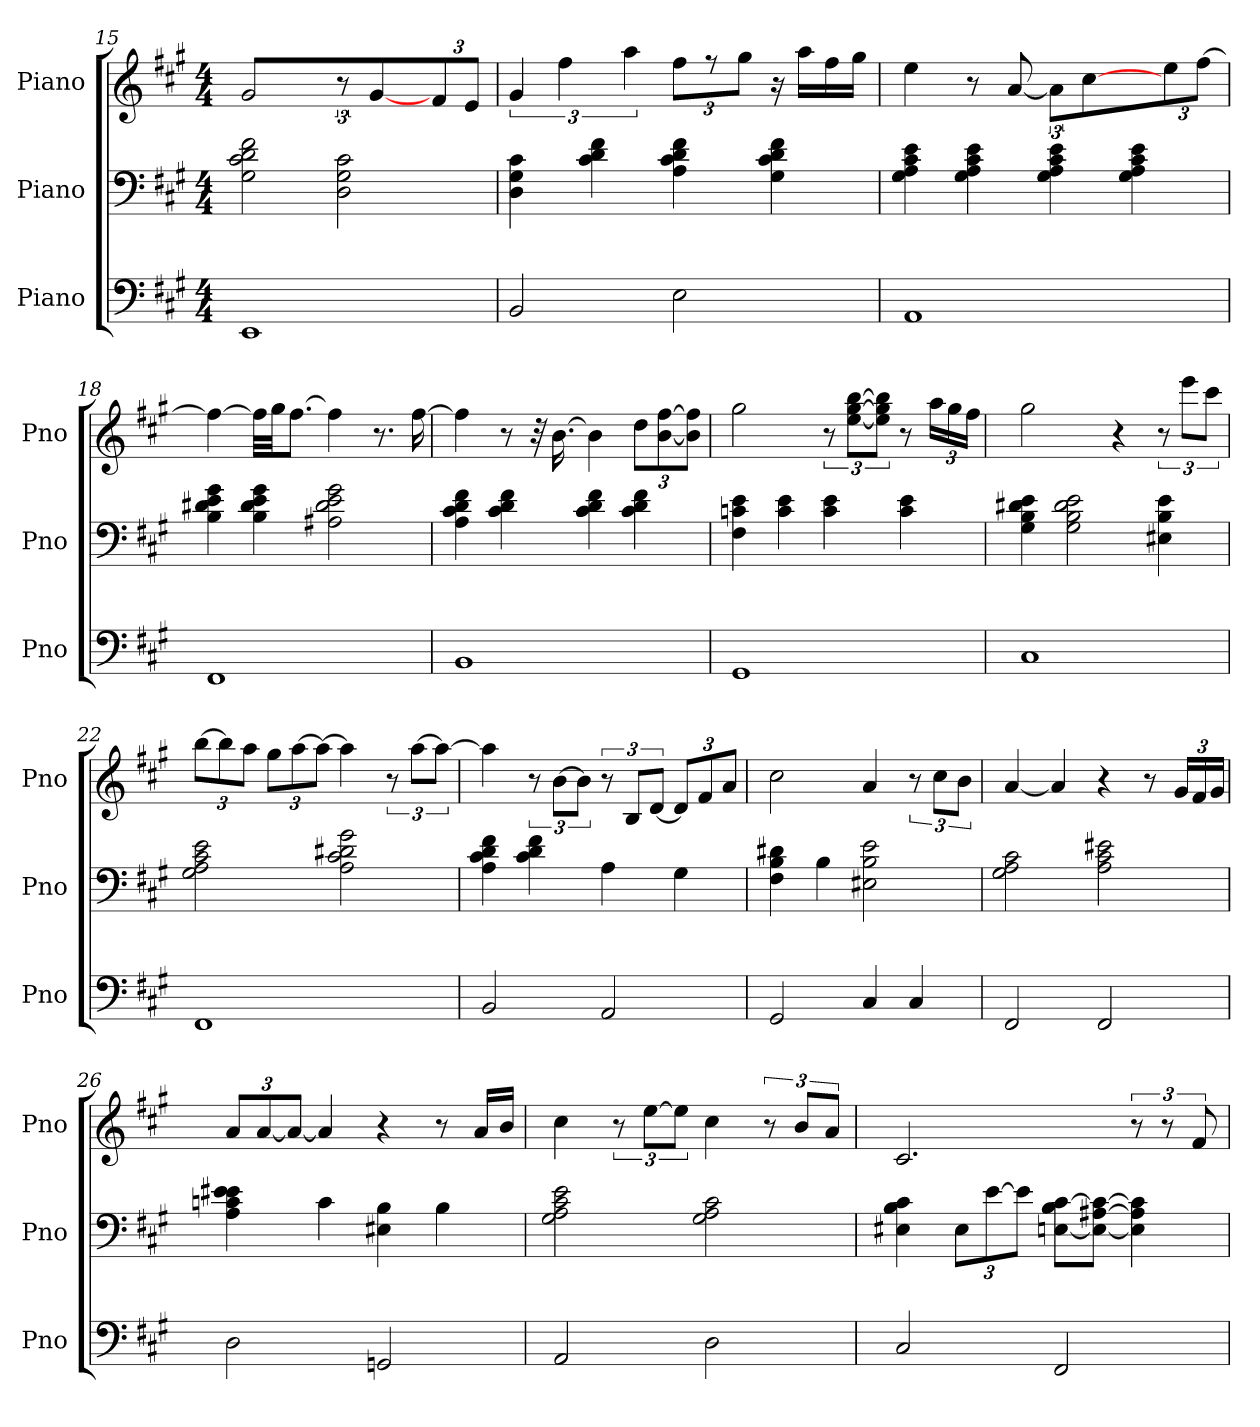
**kern	**kern	**kern
*part3	*part2	*part1
*staff3	*staff2	*staff1
*I"Piano	*I"Piano	*I"Piano
*I'Pno	*I'Pno	*I'Pno
*clefF4	*clefF4	*clefG2
*k[f#c#g#]	*k[f#c#g#]	*k[f#c#g#]
*M4/4	*M4/4	*M4/4
=15	=15	=15
1EE	2G#\ 2c#\ 2d\ 2f#\	2g#/
.	2D\ 2G#\ 2c#\	12r
.	.	[4g#/
*	*	*Xbrackettup
.	.	12f#/
.	.	12e/J
=16	=16	=16
*	*	*brackettup
2BB/	4D\ 4G#\ 4c#\	6g#/
.	.	6ff#\
.	4c#\ 4d\ 4f#\	.
.	.	6aa\
2E\	4A\ 4c#\ 4d\ 4f#\	12ff#\L
.	.	12r
.	.	12gg#\J
.	4G#\ 4c#\ 4d\ 4f#\	16r
.	.	16aa\LL
.	.	16ff#\
.	.	16gg#\JJ
!!LO:PB:g=z
=17	=17	=17
1AA	4G#\ 4A\ 4c#\ 4e\	4ee\
.	4G#\ 4A\ 4c#\ 4e\	8r
.	.	[8a/
.	4G#\ 4A\ 4c#\ 4e\	12a\L]
.	.	[4cc#\
.	4G#\ 4A\ 4c#\ 4e\	.
*	*	*Xbrackettup
.	.	12ee\
.	.	[12ff#\J
=18	=18	=18
1FF#	4B\ 4d#X\ 4e\ 4g#\	4ff#\_
.	4B\ 4d#\ 4e\ 4g#\	32ff#\LLL]
.	.	32gg#\JJ
.	.	[8.ff#\J
.	2A#X\ 2d#\ 2e\ 2g#\	4ff#\]
.	.	8.r
.	.	[16ff#\
=19	=19	=19
1BB	4A\ 4c#\ 4d\ 4f#\	4ff#\]
.	4c#\ 4d\ 4f#\	8r
.	.	32r
.	.	[16.b\
.	4c#\ 4d\ 4f#\	4b\]
.	4c#\ 4d\ 4f#\	12dd\L
.	.	[12b\ [12ff#\
.	.	12b\] 12ff#\]J
=20	=20	=20
1GG#	4F#\ 4cn\ 4e\	2gg#\
.	4c\ 4e\	.
*	*	*brackettup
.	4c\ 4e\	12r
.	.	[12ee\ [12gg#\ [12bb\L
.	.	12ee\] 12gg#\] 12bb\]J
.	4c\ 4e\	8r
*	*	*Xbrackettup
.	.	24aa\LL
.	.	24gg#\
.	.	24ff#\JJ
!!LO:LB:g=z
=21	=21	=21
1C#	4G#\ 4B\ 4d#X\ 4e\	2gg#\
.	2G#\ 2B\ 2d#\ 2e\	.
.	.	4r
*	*	*brackettup
.	4E#X\ 4B\ 4e\	12r
.	.	12eee\L
.	.	12ccc#\J
=22	=22	=22
*	*	*Xbrackettup
1FF#	2G#\ 2A\ 2c#\ 2e\	[12bb\L
.	.	12bb\]
.	.	12aa\J
.	.	12gg#\L
.	.	[12aa\
.	.	12aa\J_
.	2A\ 2c#\ 2d#X\ 2g#\	4aa\]
*	*	*brackettup
.	.	12r
.	.	[12aa\L
.	.	12aa\J_
=23	=23	=23
2BB/	4A\ 4c#\ 4d\ 4f#\	4aa\]
.	4c#\ 4d\ 4f#\	12r
.	.	[12b\L
.	.	12b\J]
2AA/	4A\	12r
.	.	12B/L
.	.	[12d/J
*	*	*Xbrackettup
.	4G#\	12d/L]
.	.	12f#/
.	.	12a/J
=24	=24	=24
2GG#/	4F#\ 4B\ 4d#X\	2cc#\
.	4B\	.
4C#/	2E#X\ 2B\ 2e\	4a/
*	*	*brackettup
4C#/	.	12r
.	.	12cc#\L
.	.	12b\J
!!LO:LB:g=z
=25	=25	=25
2FF#/	2G#\ 2A\ 2c#\	[4a/
.	.	4a/]
2FF#/	2A\ 2c#\ 2e#X\	4r
.	.	8r
*	*	*Xbrackettup
.	.	24g#/LL
.	.	24f#/
.	.	24g#/JJ
=26	=26	=26
2D\	4A\ 4cn\ 4e\ 4e#X\	12a/L
.	.	[12a/
.	.	12a/J_
.	4c\	4a/]
2GGn/	4E#X\ 4B\	4r
.	4B\	8r
.	.	16a/LL
.	.	16b/JJ
=27	=27	=27
2AA/	2G#\ 2A\ 2c#\ 2e\	4cc#\
*	*	*brackettup
.	.	12r
.	.	[12ee\L
.	.	12ee\J]
2D\	2G#\ 2A\ 2c#\	4cc#\
.	.	12r
.	.	12b/L
.	.	12a/J
=28	=28	=28
2C#/	4E#X\ 4B\ 4c#\	2.c#/
*	*Xbrackettup	*
.	12E#\L	.
.	[12e\	.
.	12e\J]	.
2FF#/	[8En\ 8B\ [8c#\L	.
.	8E\_ [8A#X\ 8c#\_J	.
.	4E\] 4A#\] 4c#\]	12r
.	.	12r
.	.	12f#/
=	=	=
*-	*-	*-
